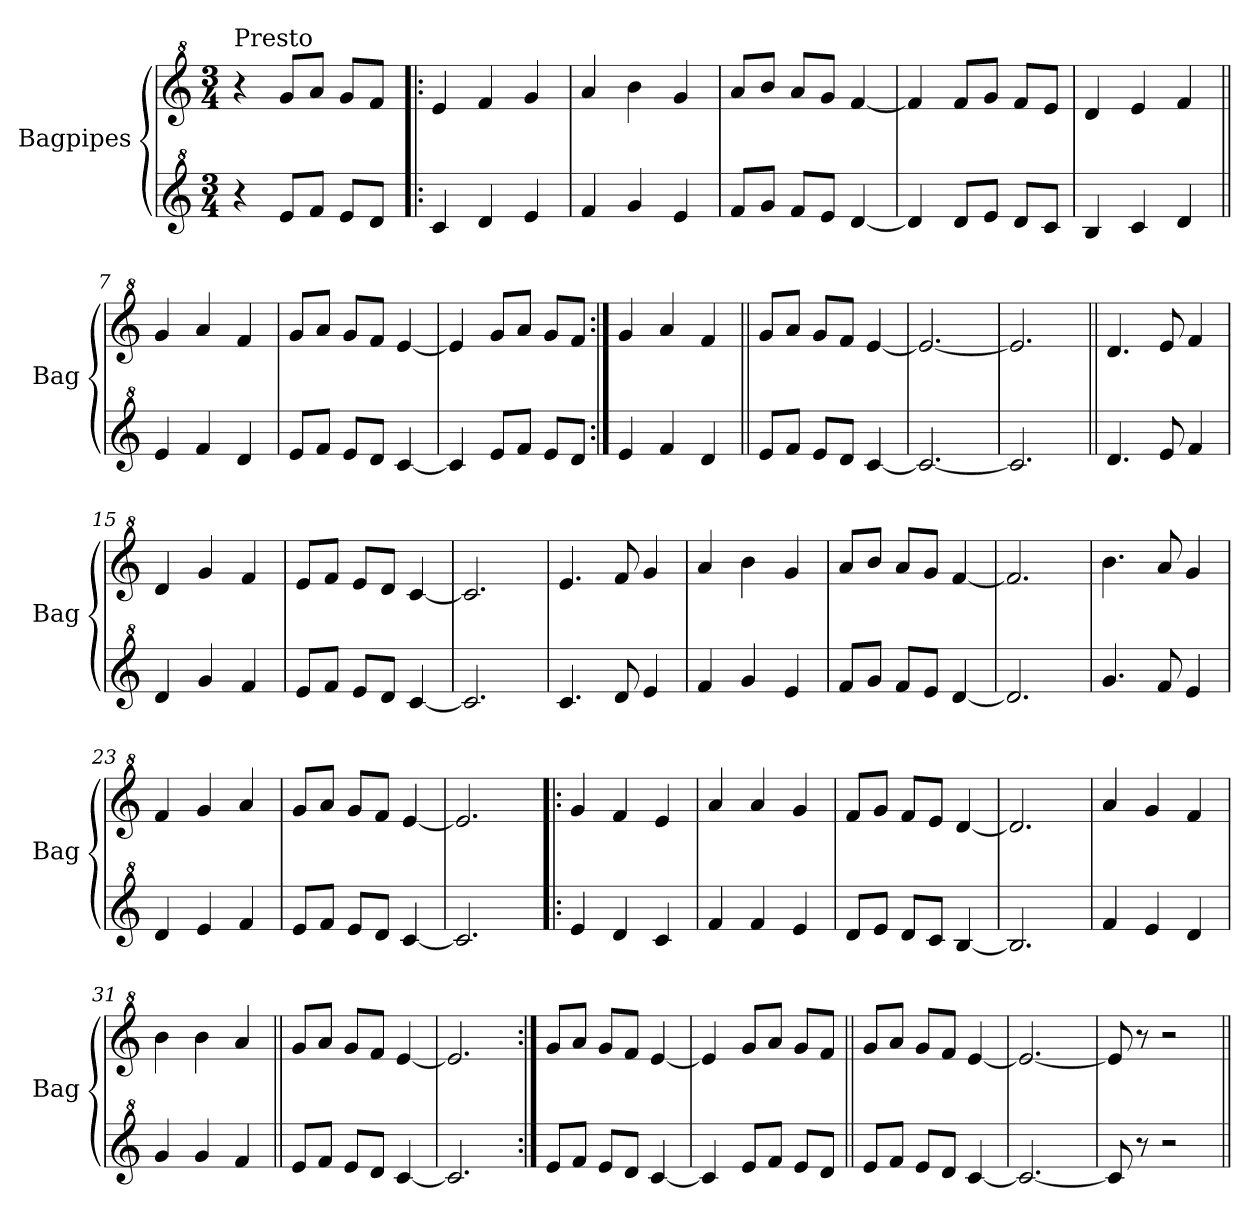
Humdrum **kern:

**kern	**kern
*part2	*part1
*staff2	*staff1
*I"Bagpipes	*I"Bagpipes
*I'Bag	*I'Bag
*clefG^2	*clefG^2
*k[]	*k[]
*C:	*C:
*M3/4	*M3/4
=1	=1
!	!LO:TX:a:t=Presto
4r	4r
8ee/L	8gg/L
8ff/J	8aa/J
8ee/L	8gg/L
8dd/J	8ff/J
=2!|:	=2!|:
4cc/	4ee/
4dd/	4ff/
4ee/	4gg/
=3	=3
4ff/	4aa/
4gg/	4bb\
4ee/	4gg/
=4	=4
8ff/L	8aa/L
8gg/J	8bb/J
8ff/L	8aa/L
8ee/J	8gg/J
[4dd/	[4ff/
=5	=5
4dd/]	4ff/]
8dd/L	8ff/L
8ee/J	8gg/J
8dd/L	8ff/L
8cc/J	8ee/J
=6	=6
4b/	4dd/
4cc/	4ee/
4dd/	4ff/
=7||	=7||
4ee/	4gg/
4ff/	4aa/
4dd/	4ff/
=8	=8
8ee/L	8gg/L
8ff/J	8aa/J
8ee/L	8gg/L
8dd/J	8ff/J
[4cc/	[4ee/
=9	=9
4cc/]	4ee/]
8ee/L	8gg/L
8ff/J	8aa/J
8ee/L	8gg/L
8dd/J	8ff/J
=10:|!	=10:|!
4ee/	4gg/
4ff/	4aa/
4dd/	4ff/
!!LO:LB:g=z
=11||	=11||
8ee/L	8gg/L
8ff/J	8aa/J
8ee/L	8gg/L
8dd/J	8ff/J
[4cc/	[4ee/
=12	=12
2.cc/_	2.ee/_
=13	=13
2.cc/]	2.ee/]
=14||	=14||
4.dd/	4.dd/
8ee/	8ee/
4ff/	4ff/
=15	=15
4dd/	4dd/
4gg/	4gg/
4ff/	4ff/
=16	=16
8ee/L	8ee/L
8ff/J	8ff/J
8ee/L	8ee/L
8dd/J	8dd/J
[4cc/	[4cc/
=17	=17
2.cc/]	2.cc/]
=18	=18
4.cc/	4.ee/
8dd/	8ff/
4ee/	4gg/
=19	=19
4ff/	4aa/
4gg/	4bb\
4ee/	4gg/
=20	=20
8ff/L	8aa/L
8gg/J	8bb/J
8ff/L	8aa/L
8ee/J	8gg/J
[4dd/	[4ff/
=21	=21
2.dd/]	2.ff/]
=22	=22
4.gg/	4.bb\
8ff/	8aa/
4ee/	4gg/
!!LO:LB:g=z
=23	=23
4dd/	4ff/
4ee/	4gg/
4ff/	4aa/
=24	=24
8ee/L	8gg/L
8ff/J	8aa/J
8ee/L	8gg/L
8dd/J	8ff/J
[4cc/	[4ee/
=25	=25
2.cc/]	2.ee/]
=26!|:	=26!|:
4ee/	4gg/
4dd/	4ff/
4cc/	4ee/
=27	=27
4ff/	4aa/
4ff/	4aa/
4ee/	4gg/
=28	=28
8dd/L	8ff/L
8ee/J	8gg/J
8dd/L	8ff/L
8cc/J	8ee/J
[4b/	[4dd/
=29	=29
2.b/]	2.dd/]
=30	=30
4ff/	4aa/
4ee/	4gg/
4dd/	4ff/
=31	=31
4gg/	4bb\
4gg/	4bb\
4ff/	4aa/
=32||	=32||
8ee/L	8gg/L
8ff/J	8aa/J
8ee/L	8gg/L
8dd/J	8ff/J
[4cc/	[4ee/
=33	=33
2.cc/]	2.ee/]
=34:|!	=34:|!
8ee/L	8gg/L
8ff/J	8aa/J
8ee/L	8gg/L
8dd/J	8ff/J
[4cc/	[4ee/
!!LO:LB:g=z
=35	=35
4cc/]	4ee/]
8ee/L	8gg/L
8ff/J	8aa/J
8ee/L	8gg/L
8dd/J	8ff/J
=36||	=36||
8ee/L	8gg/L
8ff/J	8aa/J
8ee/L	8gg/L
8dd/J	8ff/J
[4cc/	[4ee/
=37	=37
2.cc/_	2.ee/_
=38	=38
8cc/]	8ee/]
8r	8r
2r	2r
=||	=||
*-	*-
